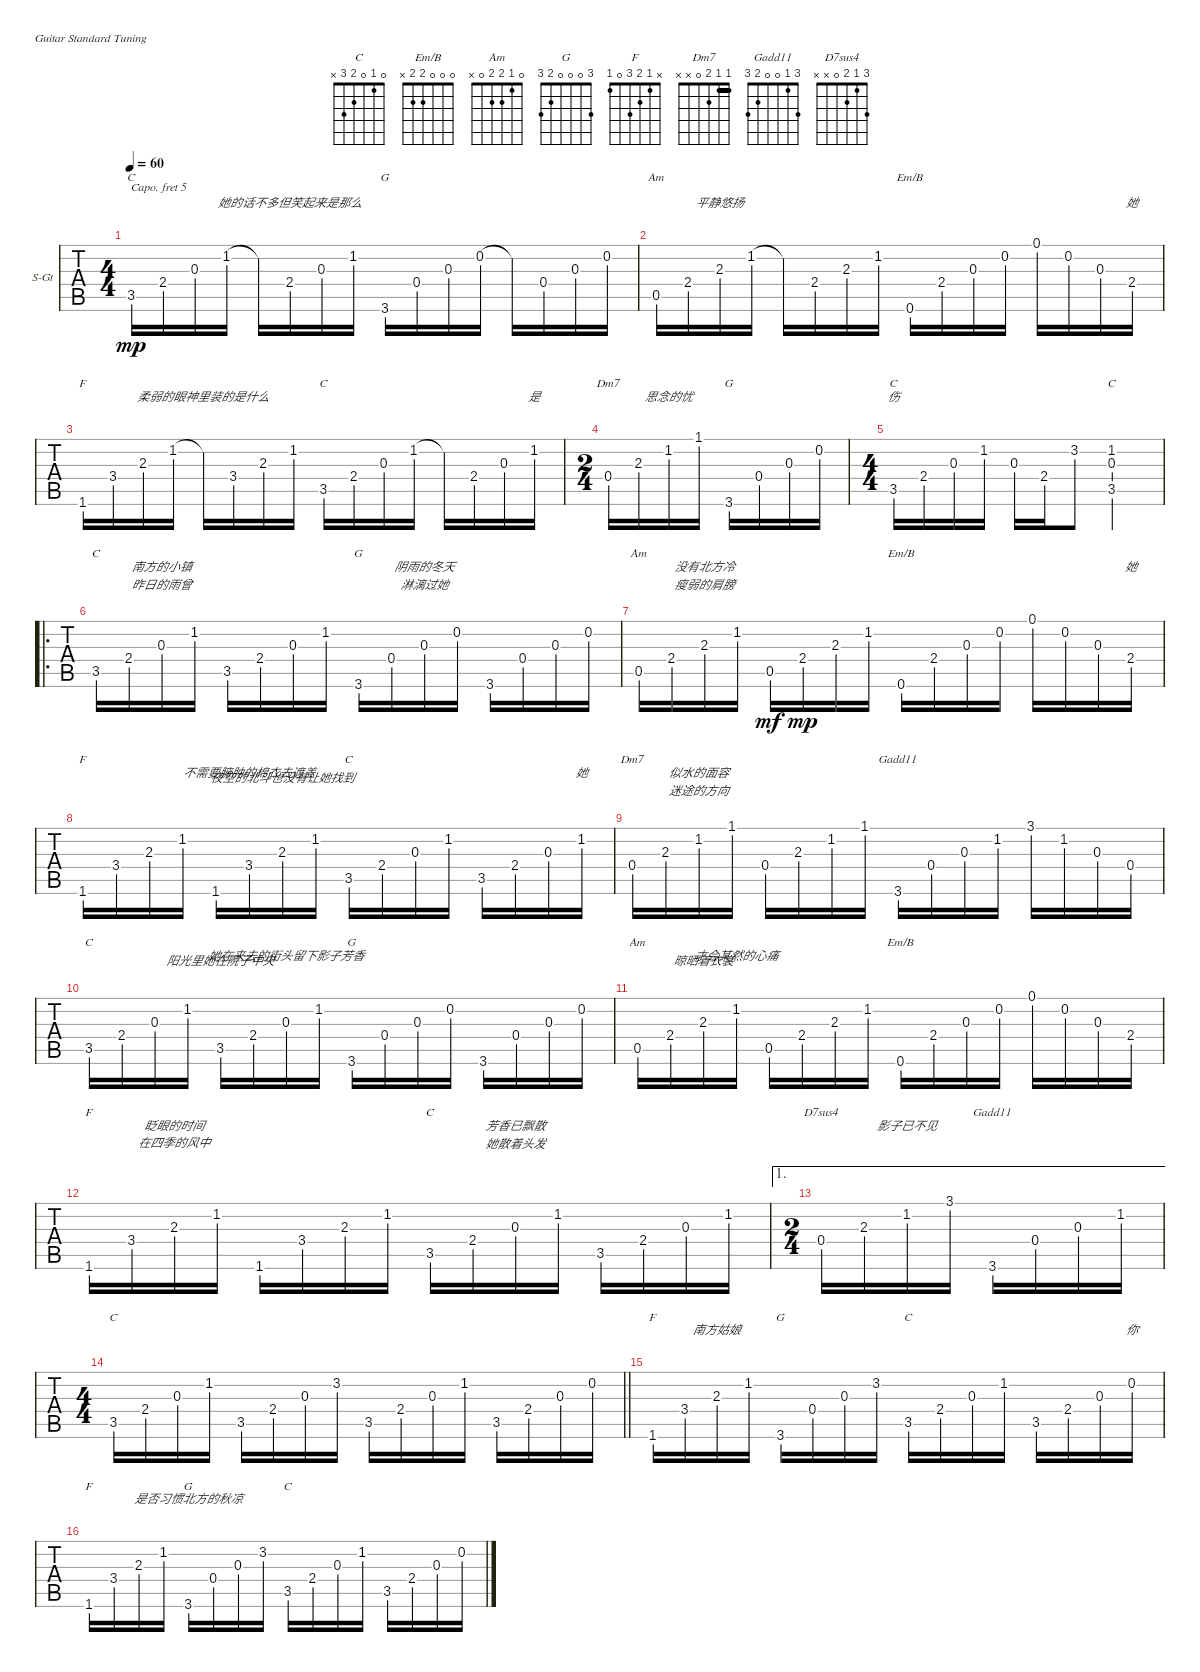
\defaultSystemsLayout 4
\bracketExtendMode groupsimilarinstruments
\firstSystemTrackNameOrientation horizontal
\otherSystemsTrackNameOrientation horizontal
\track ("Steel Guitar" "S-Gt") {instrument acousticguitarsteel}
\staff {tabs}
\capo 5
\tuning (E4 B3 G3 D3 A2 E2)
\chord ("C" 0 1 0 2 3 x)
\chord ("Em/B" 0 0 0 2 2 x)
\chord ("Am" 0 1 2 2 0 x)
\chord ("G" 3 0 0 0 2 3)
\chord ("F" 1 1 2 3 3 1) {barre (1 1)}
\chord ("Dm7" 1 1 2 0 x x) {barre 1}
\chord ("Gadd11" 3 1 0 0 2 3)
\chord ("F" x 1 2 3 0 1)
\chord ("D7sus4" 3 1 2 0 x x)
\ts (4 4)
\tempo 60
\clef g2
\ks c
3.5.16{ch "C" lyrics (0 "") lyrics (1 "") lyrics (2 "") lyrics (3 "") lyrics (4 "") dy mp} 2.4.16{lyrics (0 "") lyrics (1 "") lyrics (2 "") lyrics (3 "") lyrics (4 "")} 0.3.16{lyrics (0 "") lyrics (1 "") lyrics (2 "") lyrics (3 "") lyrics (4 "")} 1.2.16{lyrics (0 "") lyrics (1 "") lyrics (2 "") lyrics (3 "") lyrics (4 "")} 1.2{t}.16{lyrics (0 "") lyrics (1 "") lyrics (2 "") lyrics (3 "") lyrics (4 "")} 2.4.16{lyrics (0 "她的话不多但笑起来是那么") lyrics (1 "") lyrics (2 "") lyrics (3 "") lyrics (4 "")} 0.3.16{lyrics (0 "") lyrics (1 "") lyrics (2 "") lyrics (3 "") lyrics (4 "")} 1.2.16{lyrics (0 "") lyrics (1 "") lyrics (2 "") lyrics (3 "") lyrics (4 "")} 3.6.16{ch "G" lyrics (0 "") lyrics (1 "") lyrics (2 "") lyrics (3 "") lyrics (4 "")} 0.4.16{lyrics (0 "") lyrics (1 "") lyrics (2 "") lyrics (3 "") lyrics (4 "")} 0.3.16{lyrics (0 "") lyrics (1 "") lyrics (2 "") lyrics (3 "") lyrics (4 "")} 0.2.16{lyrics (0 "") lyrics (1 "") lyrics (2 "") lyrics (3 "") lyrics (4 "")} 0.2{t}.16{lyrics (0 "") lyrics (1 "") lyrics (2 "") lyrics (3 "") lyrics (4 "")} 0.4.16{lyrics (0 "") lyrics (1 "") lyrics (2 "") lyrics (3 "") lyrics (4 "")} 0.3.16{lyrics (0 "") lyrics (1 "") lyrics (2 "") lyrics (3 "") lyrics (4 "")} 0.2.16{lyrics (0 "") lyrics (1 "") lyrics (2 "") lyrics (3 "") lyrics (4 "")} |
0.5.16{ch "Am" lyrics (0 "") lyrics (1 "") lyrics (2 "") lyrics (3 "") lyrics (4 "")} 2.4.16{lyrics (0 "") lyrics (1 "") lyrics (2 "") lyrics (3 "") lyrics (4 "")} 2.3.16{lyrics (0 "平静悠扬") lyrics (1 "") lyrics (2 "") lyrics (3 "") lyrics (4 "")} 1.2.16{lyrics (0 "") lyrics (1 "") lyrics (2 "") lyrics (3 "") lyrics (4 "")} 1.2{t}.16{lyrics (0 "") lyrics (1 "") lyrics (2 "") lyrics (3 "") lyrics (4 "")} 2.4.16{lyrics (0 "") lyrics (1 "") lyrics (2 "") lyrics (3 "") lyrics (4 "")} 2.3.16{lyrics (0 "") lyrics (1 "") lyrics (2 "") lyrics (3 "") lyrics (4 "")} 1.2.16{lyrics (0 "") lyrics (1 "") lyrics (2 "") lyrics (3 "") lyrics (4 "")} 0.6.16{ch "Em/B" lyrics (0 "") lyrics (1 "") lyrics (2 "") lyrics (3 "") lyrics (4 "")} 2.4.16{lyrics (0 "") lyrics (1 "") lyrics (2 "") lyrics (3 "") lyrics (4 "")} 0.3.16{lyrics (0 "") lyrics (1 "") lyrics (2 "") lyrics (3 "") lyrics (4 "")} 0.2.16{lyrics (0 "") lyrics (1 "") lyrics (2 "") lyrics (3 "") lyrics (4 "")} 0.1.16{lyrics (0 "") lyrics (1 "") lyrics (2 "") lyrics (3 "") lyrics (4 "")} 0.2.16{lyrics (0 "") lyrics (1 "") lyrics (2 "") lyrics (3 "") lyrics (4 "")} 0.3.16{lyrics (0 "") lyrics (1 "") lyrics (2 "") lyrics (3 "") lyrics (4 "")} 2.4.16{lyrics (0 "她") lyrics (1 "") lyrics (2 "") lyrics (3 "") lyrics (4 "")} |
1.6.16{ch "F" lyrics (0 "") lyrics (1 "") lyrics (2 "") lyrics (3 "") lyrics (4 "")} 3.4.16{lyrics (0 "") lyrics (1 "") lyrics (2 "") lyrics (3 "") lyrics (4 "")} 2.3.16{lyrics (0 "") lyrics (1 "") lyrics (2 "") lyrics (3 "") lyrics (4 "")} 1.2.16{lyrics (0 "") lyrics (1 "") lyrics (2 "") lyrics (3 "") lyrics (4 "")} 1.2{t}.16{lyrics (0 "柔弱的眼神里装的是什么") lyrics (1 "") lyrics (2 "") lyrics (3 "") lyrics (4 "")} 3.4.16{lyrics (0 "") lyrics (1 "") lyrics (2 "") lyrics (3 "") lyrics (4 "")} 2.3.16{lyrics (0 "") lyrics (1 "") lyrics (2 "") lyrics (3 "") lyrics (4 "")} 1.2.16{lyrics (0 "") lyrics (1 "") lyrics (2 "") lyrics (3 "") lyrics (4 "")} 3.5.16{ch "C" lyrics (0 "") lyrics (1 "") lyrics (2 "") lyrics (3 "") lyrics (4 "")} 2.4.16{lyrics (0 "") lyrics (1 "") lyrics (2 "") lyrics (3 "") lyrics (4 "")} 0.3.16{lyrics (0 "") lyrics (1 "") lyrics (2 "") lyrics (3 "") lyrics (4 "")} 1.2.16{lyrics (0 "") lyrics (1 "") lyrics (2 "") lyrics (3 "") lyrics (4 "")} 1.2{t}.16{lyrics (0 "") lyrics (1 "") lyrics (2 "") lyrics (3 "") lyrics (4 "")} 2.4.16{lyrics (0 "") lyrics (1 "") lyrics (2 "") lyrics (3 "") lyrics (4 "")} 0.3.16{lyrics (0 "") lyrics (1 "") lyrics (2 "") lyrics (3 "") lyrics (4 "")} 1.2.16{lyrics (0 "是") lyrics (1 "") lyrics (2 "") lyrics (3 "") lyrics (4 "")} |
\ts (2 4)
0.4.16{ch "Dm7" lyrics (0 "") lyrics (1 "") lyrics (2 "") lyrics (3 "") lyrics (4 "")} 2.3.16{lyrics (0 "") lyrics (1 "") lyrics (2 "") lyrics (3 "") lyrics (4 "")} 1.2.16{lyrics (0 "思念的忧") lyrics (1 "") lyrics (2 "") lyrics (3 "") lyrics (4 "")} 1.1.16{lyrics (0 "") lyrics (1 "") lyrics (2 "") lyrics (3 "") lyrics (4 "")} 3.6.16{ch "G" lyrics (0 "") lyrics (1 "") lyrics (2 "") lyrics (3 "") lyrics (4 "")} 0.4.16{lyrics (0 "") lyrics (1 "") lyrics (2 "") lyrics (3 "") lyrics (4 "")} 0.3.16{lyrics (0 "") lyrics (1 "") lyrics (2 "") lyrics (3 "") lyrics (4 "")} 0.2.16{lyrics (0 "") lyrics (1 "") lyrics (2 "") lyrics (3 "") lyrics (4 "")} |
\ts (4 4)
3.5.16{ch "C" lyrics (0 "伤") lyrics (1 "") lyrics (2 "") lyrics (3 "") lyrics (4 "")} 2.4.16{lyrics (0 "") lyrics (1 "") lyrics (2 "") lyrics (3 "") lyrics (4 "")} 0.3.16{lyrics (0 "") lyrics (1 "") lyrics (2 "") lyrics (3 "") lyrics (4 "")} 1.2.16{lyrics (0 "") lyrics (1 "") lyrics (2 "") lyrics (3 "") lyrics (4 "")} 0.3.16{lyrics (0 "") lyrics (1 "") lyrics (2 "") lyrics (3 "") lyrics (4 "")} 2.4.16{lyrics (0 "") lyrics (1 "") lyrics (2 "") lyrics (3 "") lyrics (4 "")} 3.2.8{lyrics (0 "") lyrics (1 "") lyrics (2 "") lyrics (3 "") lyrics (4 "")} (3.5 0.3 1.2).2{ch "C" lyrics (0 "") lyrics (1 "") lyrics (2 "") lyrics (3 "") lyrics (4 "")} |
\ro
3.5.16{ch "C" lyrics (0 "") lyrics (1 "") lyrics (2 "") lyrics (3 "") lyrics (4 "")} 2.4.16{lyrics (0 "") lyrics (1 "") lyrics (2 "") lyrics (3 "") lyrics (4 "")} 0.3.16{lyrics (0 "南方的小镇") lyrics (1 "昨日的雨曾") lyrics (2 "") lyrics (3 "") lyrics (4 "")} 1.2.16{lyrics (0 "") lyrics (1 "") lyrics (2 "") lyrics (3 "") lyrics (4 "")} 3.5.16{lyrics (0 "") lyrics (1 "") lyrics (2 "") lyrics (3 "") lyrics (4 "")} 2.4.16{lyrics (0 "") lyrics (1 "") lyrics (2 "") lyrics (3 "") lyrics (4 "")} 0.3.16{lyrics (0 "") lyrics (1 "") lyrics (2 "") lyrics (3 "") lyrics (4 "")} 1.2.16{lyrics (0 "") lyrics (1 "") lyrics (2 "") lyrics (3 "") lyrics (4 "")} 3.6.16{ch "G" lyrics (0 "") lyrics (1 "") lyrics (2 "") lyrics (3 "") lyrics (4 "")} 0.4.16{lyrics (0 "") lyrics (1 "") lyrics (2 "") lyrics (3 "") lyrics (4 "")} 0.3.16{lyrics (0 "阴雨的冬天") lyrics (1 "淋漓过她") lyrics (2 "") lyrics (3 "") lyrics (4 "")} 0.2.16{lyrics (0 "") lyrics (1 "") lyrics (2 "") lyrics (3 "") lyrics (4 "")} 3.6.16{lyrics (0 "") lyrics (1 "") lyrics (2 "") lyrics (3 "") lyrics (4 "")} 0.4.16{lyrics (0 "") lyrics (1 "") lyrics (2 "") lyrics (3 "") lyrics (4 "")} 0.3.16{lyrics (0 "") lyrics (1 "") lyrics (2 "") lyrics (3 "") lyrics (4 "")} 0.2.16{lyrics (0 "") lyrics (1 "") lyrics (2 "") lyrics (3 "") lyrics (4 "")} |
0.5.16{ch "Am" lyrics (0 "") lyrics (1 "") lyrics (2 "") lyrics (3 "") lyrics (4 "")} 2.4.16{lyrics (0 "") lyrics (1 "") lyrics (2 "") lyrics (3 "") lyrics (4 "")} 2.3.16{lyrics (0 "没有北方冷") lyrics (1 "瘦弱的肩膀") lyrics (2 "") lyrics (3 "") lyrics (4 "")} 1.2.16{lyrics (0 "") lyrics (1 "") lyrics (2 "") lyrics (3 "") lyrics (4 "")} 0.5.16{lyrics (0 "") lyrics (1 "") lyrics (2 "") lyrics (3 "") lyrics (4 "") dy mf} 2.4.16{lyrics (0 "") lyrics (1 "") lyrics (2 "") lyrics (3 "") lyrics (4 "") dy mp} 2.3.16{lyrics (0 "") lyrics (1 "") lyrics (2 "") lyrics (3 "") lyrics (4 "")} 1.2.16{lyrics (0 "") lyrics (1 "") lyrics (2 "") lyrics (3 "") lyrics (4 "")} 0.6.16{ch "Em/B" lyrics (0 "") lyrics (1 "") lyrics (2 "") lyrics (3 "") lyrics (4 "")} 2.4.16{lyrics (0 "") lyrics (1 "") lyrics (2 "") lyrics (3 "") lyrics (4 "")} 0.3.16{lyrics (0 "") lyrics (1 "") lyrics (2 "") lyrics (3 "") lyrics (4 "")} 0.2.16{lyrics (0 "") lyrics (1 "") lyrics (2 "") lyrics (3 "") lyrics (4 "")} 0.1.16{lyrics (0 "") lyrics (1 "") lyrics (2 "") lyrics (3 "") lyrics (4 "")} 0.2.16{lyrics (0 "") lyrics (1 "") lyrics (2 "") lyrics (3 "") lyrics (4 "")} 0.3.16{lyrics (0 "") lyrics (1 "") lyrics (2 "") lyrics (3 "") lyrics (4 "")} 2.4.16{lyrics (0 "她") lyrics (1 "") lyrics (2 "") lyrics (3 "") lyrics (4 "")} |
1.6.16{ch "F" lyrics (0 "") lyrics (1 "") lyrics (2 "") lyrics (3 "") lyrics (4 "")} 3.4.16{lyrics (0 "") lyrics (1 "") lyrics (2 "") lyrics (3 "") lyrics (4 "")} 2.3.16{lyrics (0 "") lyrics (1 "") lyrics (2 "") lyrics (3 "") lyrics (4 "")} 1.2.16{lyrics (0 "") lyrics (1 "") lyrics (2 "") lyrics (3 "") lyrics (4 "")} 1.6.16{lyrics (0 "") lyrics (1 "") lyrics (2 "") lyrics (3 "") lyrics (4 "")} 3.4.16{lyrics (0 "不需要臃肿的棉衣去遮盖") lyrics (1 "") lyrics (2 "") lyrics (3 "") lyrics (4 "")} 2.3.16{lyrics (0 "") lyrics (1 "夜空的北斗也没有让她找到") lyrics (2 "") lyrics (3 "") lyrics (4 "")} 1.2.16{lyrics (0 "") lyrics (1 "") lyrics (2 "") lyrics (3 "") lyrics (4 "")} 3.5.16{ch "C" lyrics (0 "") lyrics (1 "") lyrics (2 "") lyrics (3 "") lyrics (4 "")} 2.4.16{lyrics (0 "") lyrics (1 "") lyrics (2 "") lyrics (3 "") lyrics (4 "")} 0.3.16{lyrics (0 "") lyrics (1 "") lyrics (2 "") lyrics (3 "") lyrics (4 "")} 1.2.16{lyrics (0 "") lyrics (1 "") lyrics (2 "") lyrics (3 "") lyrics (4 "")} 3.5.16{lyrics (0 "") lyrics (1 "") lyrics (2 "") lyrics (3 "") lyrics (4 "")} 2.4.16{lyrics (0 "") lyrics (1 "") lyrics (2 "") lyrics (3 "") lyrics (4 "")} 0.3.16{lyrics (0 "") lyrics (1 "") lyrics (2 "") lyrics (3 "") lyrics (4 "")} 1.2.16{lyrics (0 "她") lyrics (1 "") lyrics (2 "") lyrics (3 "") lyrics (4 "")} |
0.4.16{ch "Dm7" lyrics (0 "") lyrics (1 "") lyrics (2 "") lyrics (3 "") lyrics (4 "")} 2.3.16{lyrics (0 "") lyrics (1 "") lyrics (2 "") lyrics (3 "") lyrics (4 "")} 1.2.16{lyrics (0 "似水的面容") lyrics (1 "迷途的方向") lyrics (2 "") lyrics (3 "") lyrics (4 "")} 1.1.16{lyrics (0 "") lyrics (1 "") lyrics (2 "") lyrics (3 "") lyrics (4 "")} 0.4.16{lyrics (0 "") lyrics (1 "") lyrics (2 "") lyrics (3 "") lyrics (4 "")} 2.3.16{lyrics (0 "") lyrics (1 "") lyrics (2 "") lyrics (3 "") lyrics (4 "")} 1.2.16{lyrics (0 "") lyrics (1 "") lyrics (2 "") lyrics (3 "") lyrics (4 "")} 1.1.16{lyrics (0 "") lyrics (1 "") lyrics (2 "") lyrics (3 "") lyrics (4 "")} 3.6.16{ch "Gadd11" lyrics (0 "") lyrics (1 "") lyrics (2 "") lyrics (3 "") lyrics (4 "")} 0.4.16{lyrics (0 "") lyrics (1 "") lyrics (2 "") lyrics (3 "") lyrics (4 "")} 0.3.16{lyrics (0 "") lyrics (1 "") lyrics (2 "") lyrics (3 "") lyrics (4 "")} 1.2.16{lyrics (0 "") lyrics (1 "") lyrics (2 "") lyrics (3 "") lyrics (4 "")} 3.1.16{lyrics (0 "") lyrics (1 "") lyrics (2 "") lyrics (3 "") lyrics (4 "")} 1.2.16{lyrics (0 "") lyrics (1 "") lyrics (2 "") lyrics (3 "") lyrics (4 "")} 0.3.16{lyrics (0 "") lyrics (1 "") lyrics (2 "") lyrics (3 "") lyrics (4 "")} 0.4.16{lyrics (0 "") lyrics (1 "") lyrics (2 "") lyrics (3 "") lyrics (4 "")} |
3.5.16{ch "C" lyrics (0 "") lyrics (1 "") lyrics (2 "") lyrics (3 "") lyrics (4 "")} 2.4.16{lyrics (0 "") lyrics (1 "") lyrics (2 "") lyrics (3 "") lyrics (4 "")} 0.3.16{lyrics (0 "") lyrics (1 "") lyrics (2 "") lyrics (3 "") lyrics (4 "")} 1.2.16{lyrics (0 "") lyrics (1 "") lyrics (2 "") lyrics (3 "") lyrics (4 "")} 3.5.16{lyrics (0 "") lyrics (1 "阳光里她在院子中央") lyrics (2 "") lyrics (3 "") lyrics (4 "")} 2.4.16{lyrics (0 "") lyrics (1 "") lyrics (2 "") lyrics (3 "") lyrics (4 "")} 0.3.16{lyrics (0 "她在来去的街头留下影子芳香") lyrics (1 "") lyrics (2 "") lyrics (3 "") lyrics (4 "")} 1.2.16{lyrics (0 "") lyrics (1 "") lyrics (2 "") lyrics (3 "") lyrics (4 "")} 3.6.16{ch "G" lyrics (0 "") lyrics (1 "") lyrics (2 "") lyrics (3 "") lyrics (4 "")} 0.4.16{lyrics (0 "") lyrics (1 "") lyrics (2 "") lyrics (3 "") lyrics (4 "")} 0.3.16{lyrics (0 "") lyrics (1 "") lyrics (2 "") lyrics (3 "") lyrics (4 "")} 0.2.16{lyrics (0 "") lyrics (1 "") lyrics (2 "") lyrics (3 "") lyrics (4 "")} 3.6.16{lyrics (0 "") lyrics (1 "") lyrics (2 "") lyrics (3 "") lyrics (4 "")} 0.4.16{lyrics (0 "") lyrics (1 "") lyrics (2 "") lyrics (3 "") lyrics (4 "")} 0.3.16{lyrics (0 "") lyrics (1 "") lyrics (2 "") lyrics (3 "") lyrics (4 "")} 0.2.16{lyrics (0 "") lyrics (1 "") lyrics (2 "") lyrics (3 "") lyrics (4 "")} |
0.5.16{ch "Am" lyrics (0 "") lyrics (1 "") lyrics (2 "") lyrics (3 "") lyrics (4 "")} 2.4.16{lyrics (0 "") lyrics (1 "") lyrics (2 "") lyrics (3 "") lyrics (4 "")} 2.3.16{lyrics (0 "") lyrics (1 "晾晒着衣裳") lyrics (2 "") lyrics (3 "") lyrics (4 "")} 1.2.16{lyrics (0 "才会某然的心痛") lyrics (1 "") lyrics (2 "") lyrics (3 "") lyrics (4 "")} 0.5.16{lyrics (0 "") lyrics (1 "") lyrics (2 "") lyrics (3 "") lyrics (4 "")} 2.4.16{lyrics (0 "") lyrics (1 "") lyrics (2 "") lyrics (3 "") lyrics (4 "")} 2.3.16{lyrics (0 "") lyrics (1 "") lyrics (2 "") lyrics (3 "") lyrics (4 "")} 1.2.16{lyrics (0 "") lyrics (1 "") lyrics (2 "") lyrics (3 "") lyrics (4 "")} 0.6.16{ch "Em/B" lyrics (0 "") lyrics (1 "") lyrics (2 "") lyrics (3 "") lyrics (4 "")} 2.4.16{lyrics (0 "") lyrics (1 "") lyrics (2 "") lyrics (3 "") lyrics (4 "")} 0.3.16{lyrics (0 "") lyrics (1 "") lyrics (2 "") lyrics (3 "") lyrics (4 "")} 0.2.16{lyrics (0 "") lyrics (1 "") lyrics (2 "") lyrics (3 "") lyrics (4 "")} 0.1.16{lyrics (0 "") lyrics (1 "") lyrics (2 "") lyrics (3 "") lyrics (4 "")} 0.2.16{lyrics (0 "") lyrics (1 "") lyrics (2 "") lyrics (3 "") lyrics (4 "")} 0.3.16{lyrics (0 "") lyrics (1 "") lyrics (2 "") lyrics (3 "") lyrics (4 "")} 2.4.16{lyrics (0 "") lyrics (1 "") lyrics (2 "") lyrics (3 "") lyrics (4 "")} |
1.6.16{ch "F" lyrics (0 "") lyrics (1 "") lyrics (2 "") lyrics (3 "") lyrics (4 "")} 3.4.16{lyrics (0 "") lyrics (1 "") lyrics (2 "") lyrics (3 "") lyrics (4 "")} 2.3.16{lyrics (0 "眨眼的时间") lyrics (1 "在四季的风中") lyrics (2 "") lyrics (3 "") lyrics (4 "")} 1.2.16{lyrics (0 "") lyrics (1 "") lyrics (2 "") lyrics (3 "") lyrics (4 "")} 1.6.16{lyrics (0 "") lyrics (1 "") lyrics (2 "") lyrics (3 "") lyrics (4 "")} 3.4.16{lyrics (0 "") lyrics (1 "") lyrics (2 "") lyrics (3 "") lyrics (4 "")} 2.3.16{lyrics (0 "") lyrics (1 "") lyrics (2 "") lyrics (3 "") lyrics (4 "")} 1.2.16{lyrics (0 "") lyrics (1 "") lyrics (2 "") lyrics (3 "") lyrics (4 "")} 3.5.16{ch "C" lyrics (0 "") lyrics (1 "") lyrics (2 "") lyrics (3 "") lyrics (4 "")} 2.4.16{lyrics (0 "") lyrics (1 "") lyrics (2 "") lyrics (3 "") lyrics (4 "")} 0.3.16{lyrics (0 "芳香已飘散") lyrics (1 "她散着头发") lyrics (2 "") lyrics (3 "") lyrics (4 "")} 1.2.16{lyrics (0 "") lyrics (1 "") lyrics (2 "") lyrics (3 "") lyrics (4 "")} 3.5.16{lyrics (0 "") lyrics (1 "") lyrics (2 "") lyrics (3 "") lyrics (4 "")} 2.4.16{lyrics (0 "") lyrics (1 "") lyrics (2 "") lyrics (3 "") lyrics (4 "")} 0.3.16{lyrics (0 "") lyrics (1 "") lyrics (2 "") lyrics (3 "") lyrics (4 "")} 1.2.16{lyrics (0 "") lyrics (1 "") lyrics (2 "") lyrics (3 "") lyrics (4 "")} |
\ae 1
\ts (2 4)
0.4.16{ch "D7sus4" lyrics (0 "") lyrics (1 "") lyrics (2 "") lyrics (3 "") lyrics (4 "")} 2.3.16{lyrics (0 "") lyrics (1 "") lyrics (2 "") lyrics (3 "") lyrics (4 "")} 1.2.16{lyrics (0 "影子已不见") lyrics (1 "") lyrics (2 "") lyrics (3 "") lyrics (4 "")} 3.1.16{lyrics (0 "") lyrics (1 "") lyrics (2 "") lyrics (3 "") lyrics (4 "")} 3.6.16{ch "Gadd11" lyrics (0 "") lyrics (1 "") lyrics (2 "") lyrics (3 "") lyrics (4 "")} 0.4.16{lyrics (0 "") lyrics (1 "") lyrics (2 "") lyrics (3 "") lyrics (4 "")} 0.3.16{lyrics (0 "") lyrics (1 "") lyrics (2 "") lyrics (3 "") lyrics (4 "")} 1.2.16{lyrics (0 "") lyrics (1 "") lyrics (2 "") lyrics (3 "") lyrics (4 "")} |
\ts (4 4)
\barLineRight lightlight
3.5.16{ch "C" lyrics (0 "") lyrics (1 "") lyrics (2 "") lyrics (3 "") lyrics (4 "")} 2.4.16{lyrics (0 "") lyrics (1 "") lyrics (2 "") lyrics (3 "") lyrics (4 "")} 0.3.16{lyrics (0 "") lyrics (1 "") lyrics (2 "") lyrics (3 "") lyrics (4 "")} 1.2.16{lyrics (0 "") lyrics (1 "") lyrics (2 "") lyrics (3 "") lyrics (4 "")} 3.5.16{lyrics (0 "") lyrics (1 "") lyrics (2 "") lyrics (3 "") lyrics (4 "")} 2.4.16{lyrics (0 "") lyrics (1 "") lyrics (2 "") lyrics (3 "") lyrics (4 "")} 0.3.16{lyrics (0 "") lyrics (1 "") lyrics (2 "") lyrics (3 "") lyrics (4 "")} 3.2.16{lyrics (0 "") lyrics (1 "") lyrics (2 "") lyrics (3 "") lyrics (4 "")} 3.5.16{lyrics (0 "") lyrics (1 "") lyrics (2 "") lyrics (3 "") lyrics (4 "")} 2.4.16{lyrics (0 "") lyrics (1 "") lyrics (2 "") lyrics (3 "") lyrics (4 "")} 0.3.16{lyrics (0 "") lyrics (1 "") lyrics (2 "") lyrics (3 "") lyrics (4 "")} 1.2.16{lyrics (0 "") lyrics (1 "") lyrics (2 "") lyrics (3 "") lyrics (4 "")} 3.5.16{lyrics (0 "") lyrics (1 "") lyrics (2 "") lyrics (3 "") lyrics (4 "")} 2.4.16{lyrics (0 "") lyrics (1 "") lyrics (2 "") lyrics (3 "") lyrics (4 "")} 0.3.16{lyrics (0 "") lyrics (1 "") lyrics (2 "") lyrics (3 "") lyrics (4 "")} 0.2.16{lyrics (0 "") lyrics (1 "") lyrics (2 "") lyrics (3 "") lyrics (4 "")} |
1.6.16{ch "F" lyrics (0 "") lyrics (1 "") lyrics (2 "") lyrics (3 "") lyrics (4 "")} 3.4.16{lyrics (0 "") lyrics (1 "") lyrics (2 "") lyrics (3 "") lyrics (4 "")} 2.3.16{lyrics (0 "南方姑娘") lyrics (1 "") lyrics (2 "") lyrics (3 "") lyrics (4 "")} 1.2.16{lyrics (0 "") lyrics (1 "") lyrics (2 "") lyrics (3 "") lyrics (4 "")} 3.6.16{ch "G" lyrics (0 "") lyrics (1 "") lyrics (2 "") lyrics (3 "") lyrics (4 "")} 0.4.16{lyrics (0 "") lyrics (1 "") lyrics (2 "") lyrics (3 "") lyrics (4 "")} 0.3.16{lyrics (0 "") lyrics (1 "") lyrics (2 "") lyrics (3 "") lyrics (4 "")} 3.2.16{lyrics (0 "") lyrics (1 "") lyrics (2 "") lyrics (3 "") lyrics (4 "")} 3.5.16{ch "C" lyrics (0 "") lyrics (1 "") lyrics (2 "") lyrics (3 "") lyrics (4 "")} 2.4.16{lyrics (0 "") lyrics (1 "") lyrics (2 "") lyrics (3 "") lyrics (4 "")} 0.3.16{lyrics (0 "") lyrics (1 "") lyrics (2 "") lyrics (3 "") lyrics (4 "")} 1.2.16{lyrics (0 "") lyrics (1 "") lyrics (2 "") lyrics (3 "") lyrics (4 "")} 3.5.16{lyrics (0 "") lyrics (1 "") lyrics (2 "") lyrics (3 "") lyrics (4 "")} 2.4.16{lyrics (0 "") lyrics (1 "") lyrics (2 "") lyrics (3 "") lyrics (4 "")} 0.3.16{lyrics (0 "") lyrics (1 "") lyrics (2 "") lyrics (3 "") lyrics (4 "")} 0.2.16{lyrics (0 "你") lyrics (1 "") lyrics (2 "") lyrics (3 "") lyrics (4 "")} |
1.6.16{ch "F" lyrics (0 "") lyrics (1 "") lyrics (2 "") lyrics (3 "") lyrics (4 "")} 3.4.16{lyrics (0 "") lyrics (1 "") lyrics (2 "") lyrics (3 "") lyrics (4 "")} 2.3.16{lyrics (0 "") lyrics (1 "") lyrics (2 "") lyrics (3 "") lyrics (4 "")} 1.2.16{lyrics (0 "") lyrics (1 "") lyrics (2 "") lyrics (3 "") lyrics (4 "")} 3.6.16{ch "G" lyrics (0 "是否习惯北方的秋凉") lyrics (1 "") lyrics (2 "") lyrics (3 "") lyrics (4 "")} 0.4.16{lyrics (0 "") lyrics (1 "") lyrics (2 "") lyrics (3 "") lyrics (4 "")} 0.3.16{lyrics (0 "") lyrics (1 "") lyrics (2 "") lyrics (3 "") lyrics (4 "")} 3.2.16{lyrics (0 "") lyrics (1 "") lyrics (2 "") lyrics (3 "") lyrics (4 "")} 3.5.16{ch "C" lyrics (0 "") lyrics (1 "") lyrics (2 "") lyrics (3 "") lyrics (4 "")} 2.4.16{lyrics (0 "") lyrics (1 "") lyrics (2 "") lyrics (3 "") lyrics (4 "")} 0.3.16{lyrics (0 "") lyrics (1 "") lyrics (2 "") lyrics (3 "") lyrics (4 "")} 1.2.16{lyrics (0 "") lyrics (1 "") lyrics (2 "") lyrics (3 "") lyrics (4 "")} 3.5.16{lyrics (0 "") lyrics (1 "") lyrics (2 "") lyrics (3 "") lyrics (4 "")} 2.4.16{lyrics (0 "") lyrics (1 "") lyrics (2 "") lyrics (3 "") lyrics (4 "")} 0.3.16{lyrics (0 "") lyrics (1 "") lyrics (2 "") lyrics (3 "") lyrics (4 "")} 0.2.16{lyrics (0 "") lyrics (1 "") lyrics (2 "") lyrics (3 "") lyrics (4 "")}
